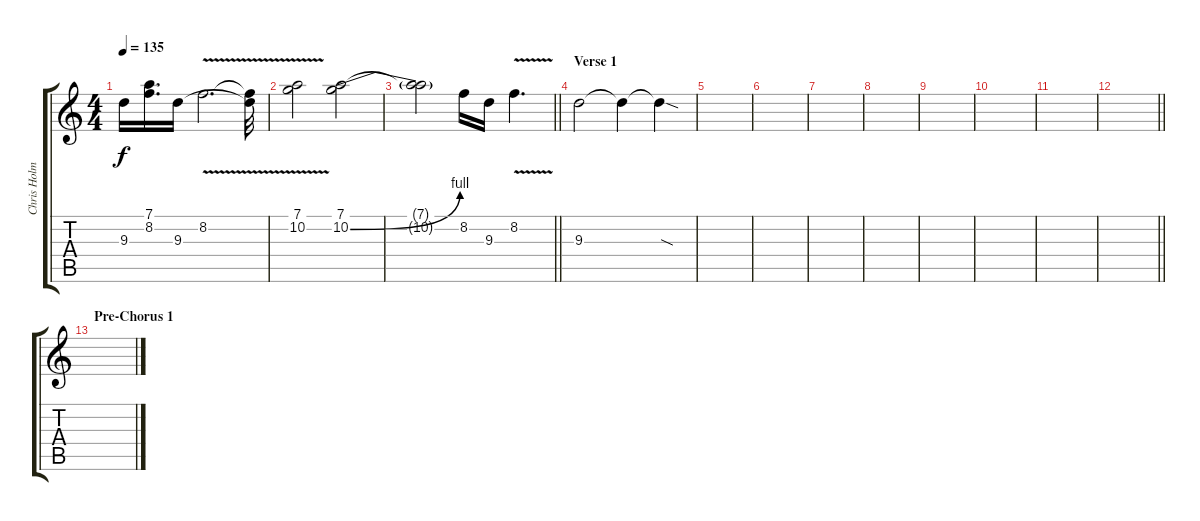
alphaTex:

\track ("Chris Holmes Solo" "Chris Holm") {instrument distortionguitar}
\staff {score tabs}
\tuning (D4 A3 F3 C3 G2 D2) {hide}
\ts (4 4)
\tempo 135
\clef g2
\ks c
9.3.16{dy f} (7.1 8.2).16{d} 9.3.16 8.2{v}.2{d} (8.2{t} 9.3{t}).32 |
(7.1 10.2{v}).2 (7.1 10.2{be (bend 0 0 60 4)}).2 |
\barLineRight lightlight
(7.1{t} 10.2{t}).2 8.2.16 9.3.16 8.2{v}.4{d} |
\section ("" "Verse 1")
9.3.2 9.3{t}.4 9.3{sod t}.4 |
|
|
|
|
|
|
|
\barLineRight lightlight
|
\section ("" "Pre-Chorus 1")
